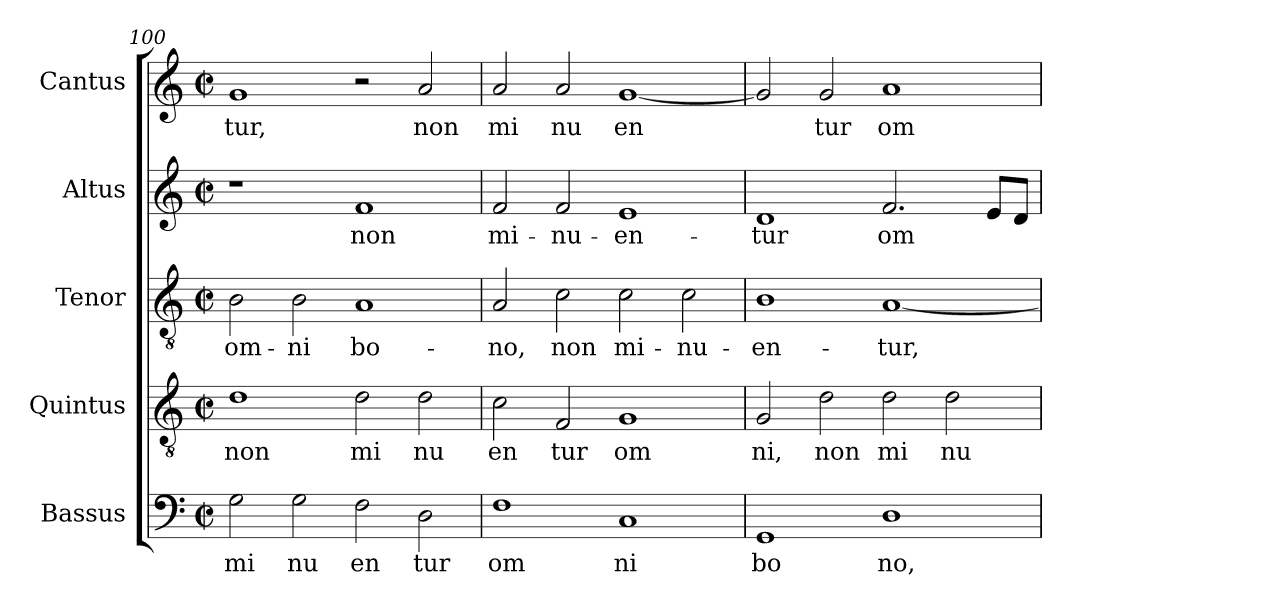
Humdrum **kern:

**kern	**text	**kern	**text	**kern	**text	**kern	**text	**kern	**text
*part5	*part5	*part4	*part4	*part3	*part3	*part2	*part2	*part1	*part1
*staff5	*staff5	*staff4	*staff4	*staff3	*staff3	*staff2	*staff2	*staff1	*staff1
*I"Bassus	*	*I"Quintus	*	*I"Tenor	*	*I"Altus	*	*I"Cantus	*
*clefF4	*	*clefGv2	*	*clefGv2	*	*clefG2	*	*clefG2	*
*k[]	*	*k[]	*	*k[]	*	*k[]	*	*k[]	*
*C:	*	*C:	*	*C:	*	*C:	*	*C:	*
*M2/2	*	*M2/2	*	*M2/2	*	*M2/2	*	*M2/2	*
*met(c|)	*	*met(c|)	*	*met(c|)	*	*met(c|)	*	*met(c|)	*
=100	=100	=100	=100	=100	=100	=100	=100	=100	=100
!	!LO:LY:b:cj	!	!LO:LY:b:cj	!	!LO:LY:b:cj	!	!	!	!LO:LY:b:cj
2G\	mi	1d	-non	2B\	om-	1r	.	1g	tur,
!	!LO:LY:b:cj	!	!	!	!LO:LY:b:cj	!	!	!	!
2G\	nu	.	.	2B\	-ni	.	.	.	.
!	!LO:LY:b:cj	!	!LO:LY:b:cj	!	!LO:LY:b:cj	!	!LO:LY:b:cj	!	!
2F\	en	2d\	mi	1A	bo-	1f	non	2r	.
!	!LO:LY:b:cj	!	!LO:LY:b:cj	!	!	!	!	!	!LO:LY:b:cj
2D\	tur	2d\	nu	.	.	.	.	2a/	non
=101	=101	=101	=101	=101	=101	=101	=101	=101	=101
!	!LO:LY:b:cj	!	!LO:LY:b:cj	!	!LO:LY:b:cj	!	!LO:LY:b:cj	!	!LO:LY:b:cj
1F	om	2c\	en	2A/	-no,	2f/	mi-	2a/	mi
!	!	!	!LO:LY:b:cj	!	!LO:LY:b:cj	!	!LO:LY:b:cj	!	!LO:LY:b:cj
.	.	2F/	tur	2c\	non	2f/	-nu-	2a/	nu
!	!LO:LY:b:cj	!	!LO:LY:b:cj	!	!LO:LY:b:cj	!	!LO:LY:b:cj	!	!LO:LY:b:cj
1C	ni	1G	om	2c\	mi-	1e	-en-	[<1g	en
!	!	!	!	!	!LO:LY:b:cj	!	!	!	!
.	.	.	.	2c\	-nu-	.	.	.	.
=102	=102	=102	=102	=102	=102	=102	=102	=102	=102
!	!LO:LY:b:cj	!	!LO:LY:b:cj	!	!LO:LY:b:cj	!	!LO:LY:b:cj	!	!LO:LY:b:cj
1GG	bo	2G/	ni,	1B	-en-	1d	-tur	2g/]	.
!	!	!	!LO:LY:b:cj	!	!	!	!	!	!LO:LY:b:cj
.	.	2d\	non	.	.	.	.	2g/	tur
!	!LO:LY:b:cj	!	!LO:LY:b:cj	!	!LO:LY:b:cj	!	!LO:LY:b:cj	!	!LO:LY:b:cj
1D	no,	2d\	mi	[<1A	-tur,	2.f/	om-	1a	om
!	!	!	!LO:LY:b:cj	!	!	!	!	!	!
.	.	2d\	nu	.	.	.	.	.	.
!	!	!	!	!	!	!	!LO:LY:b:cj	!	!
.	.	.	.	.	.	8e/L	--	.	.
!	!	!	!	!	!	!	!LO:LY:b:cj	!	!
.	.	.	.	.	.	8d/J	--	.	.
=	=	=	=	=	=	=	=	=	=
*-	*-	*-	*-	*-	*-	*-	*-	*-	*-
